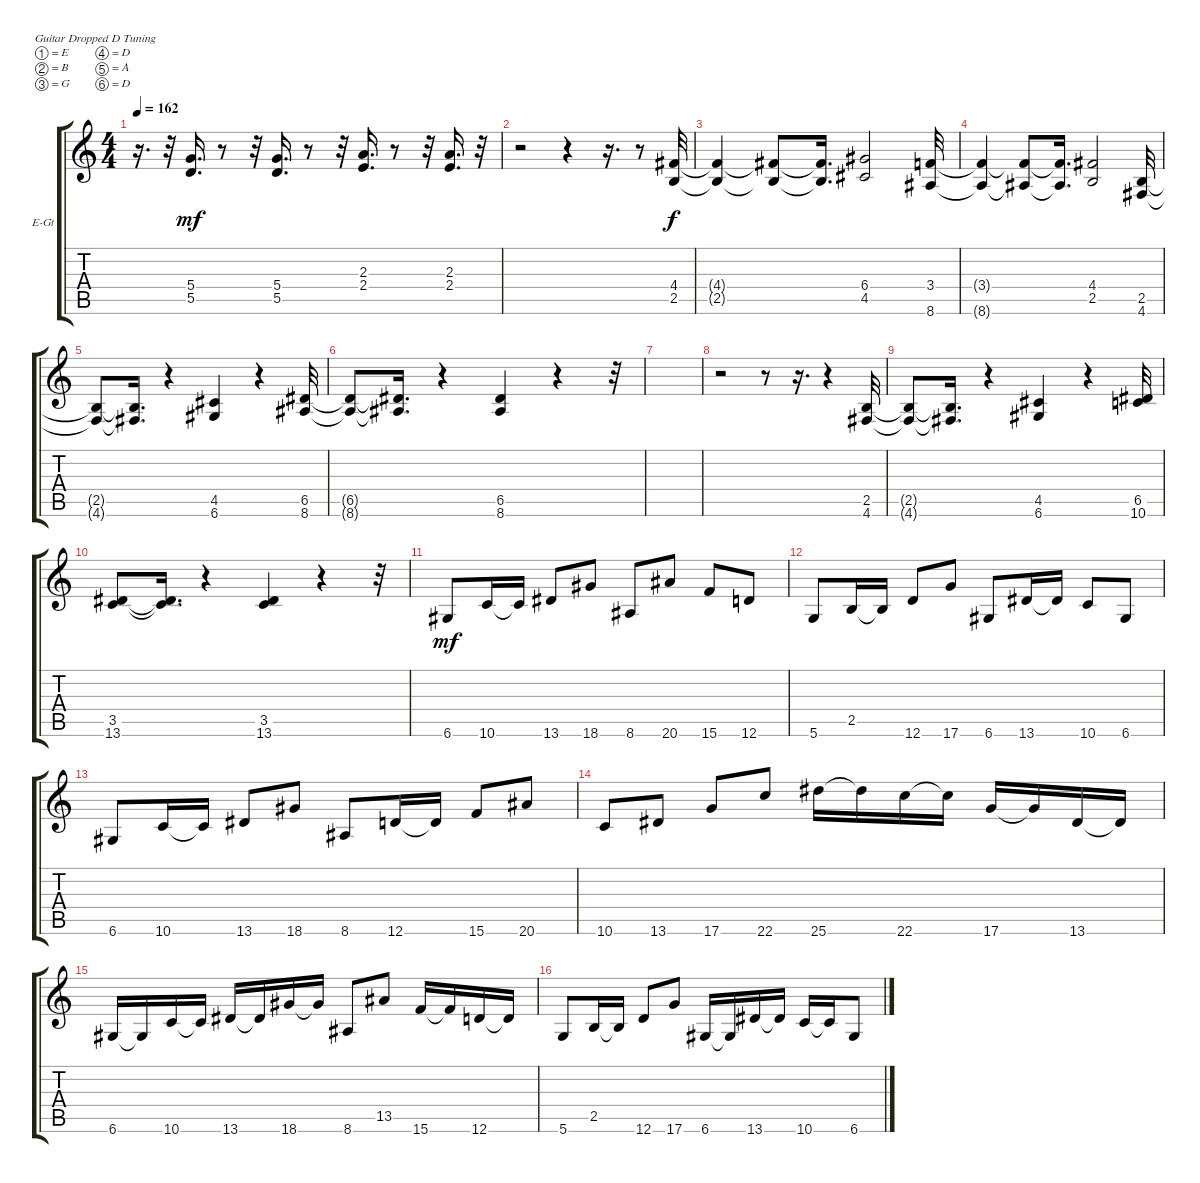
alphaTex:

\defaultSystemsLayout 4
\bracketExtendMode groupsimilarinstruments
\firstSystemTrackNameOrientation horizontal
\otherSystemsTrackNameOrientation horizontal
\track ("Electric Guitar" "E-Gt") {instrument distortionguitar}
\staff {score tabs}
\tuning (E4 B3 G3 D3 A2 D2)
\ts (4 4)
\tempo 162
\clef g2
\scale
0.333333
\ks c
r.16{d dy mf} r.32 (5.5 5.4).16{d} r.8 r.32 (5.5 5.4).16{d} r.8 r.32 (2.4 2.3).16{d} r.8 r.32 (2.4 2.3).16{d} r.32 |
\scale
0.333333 r.2 r.4 r.16{d} r.8 (2.5 4.4).32{dy f} |
\scale
0.333333 (2.5{t} 4.4{t}).4 (2.5{t} 4.4{t}).8 (2.5{t} 4.4{t}).16{d} (4.5 6.4).2 (8.6 3.4).32 |
\scale
0.333333 (8.6{t} 3.4{t}).4 (8.6{t} 3.4{t}).8 (8.6{t} 3.4{t}).16{d} (2.5 4.4).2 (4.6 2.5).32 |
\scale
0.333333 (4.6{t} 2.5{t}).8 (4.6{t} 2.5{t}).16{d} r.4 (6.6 4.5).4 r.4 (8.6 6.5).32 |
\scale
0.333333 (8.6{t} 6.5{t}).8 (8.6{t} 6.5{t}).16{d} r.4 (8.6 6.5).4 r.4 r.32 |
\scale
0.333333 |
\scale
0.333333 r.2 r.8 r.16{d} r.4 (4.6 2.5).32 |
\scale
0.333333 (4.6{t} 2.5{t}).8 (4.6{t} 2.5{t}).16{d} r.4 (6.6 4.5).4 r.4 (10.6 6.5).32 |
\scale
0.333333 (13.6 3.5).8 (13.6{t} 3.5{t}).16{d} r.4 (13.6 3.5).4 r.4 r.32 |
\scale
0.333333 6.6.8{dy mf} 10.6.16 10.6{t}.16 13.6.8 18.6.8 8.6.8 20.6.8 15.6.8 12.6.8 |
\scale
0.333333 5.6.8 2.5.16 2.5{t}.16 12.6.8 17.6.8 6.6.8 13.6.16 13.6{t}.16 10.6.8 6.6.8 |
\scale
0.333333 6.6.8 10.6.16 10.6{t}.16 13.6.8 18.6.8 8.6.8 12.6.16 12.6{t}.16 15.6.8 20.6.8 |
\scale
0.333333 10.6.8 13.6.8 17.6.8 22.6.8 25.6.16 25.6{t}.16 22.6.16 22.6{t}.16 17.6.16 17.6{t}.16 13.6.16 13.6{t}.16 |
\scale
0.333333 6.6.16 6.6{t}.16 10.6.16 10.6{t}.16 13.6.16 13.6{t}.16 18.6.16 18.6{t}.16 8.6.8 13.5.8 15.6.16 15.6{t}.16 12.6.16 12.6{t}.16 |
\scale
0.333333 5.6.8 2.5.16 2.5{t}.16 12.6.8 17.6.8 6.6.16 6.6{t}.16 13.6.16 13.6{t}.16 10.6.16 10.6{t}.16 6.6.8
